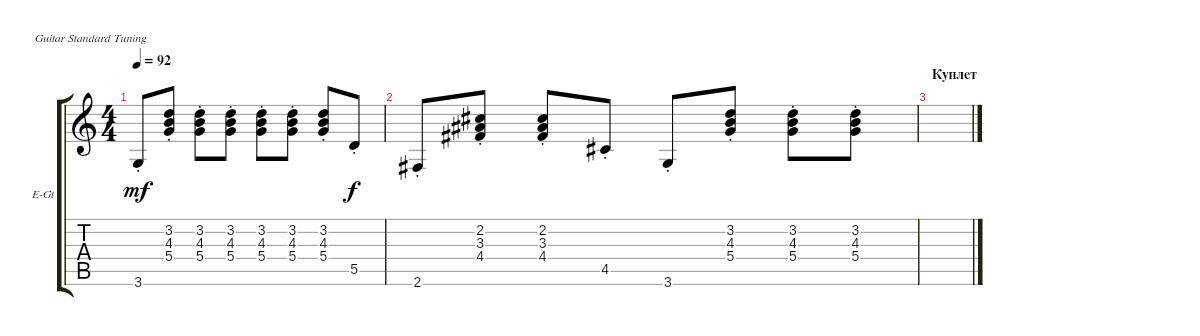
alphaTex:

\defaultSystemsLayout 4
\bracketExtendMode groupsimilarinstruments
\firstSystemTrackNameOrientation horizontal
\otherSystemsTrackNameOrientation horizontal
\track ("Г. Каспарян" "E-Gt") {instrument electricguitarclean}
\staff {score tabs}
\tuning (E4 B3 G3 D3 A2 E2)
\ts (4 4)
\tempo 92
\clef g2
\ks c
3.6{st}.8{dy mf} (5.4{st} 4.3{st} 3.2{st}).8 (5.4{st} 4.3{st} 3.2{st}).8 (5.4{st} 4.3{st} 3.2{st}).8 (5.4{st} 4.3{st} 3.2{st}).8 (5.4{st} 4.3{st} 3.2{st}).8 (5.4{st} 4.3{st} 3.2{st}).8 5.5{st}.8{dy f} |
2.6{st}.8 (4.4{st} 3.3{st} 2.2{st}).8 (4.4{st} 3.3{st} 2.2{st}).8 4.5{st}.8 3.6{st}.8 (5.4{st} 4.3{st} 3.2{st}).8 (5.4{st} 4.3{st} 3.2{st}).8 (5.4{st} 4.3{st} 3.2{st}).8 |
\section ("" "Куплет")
